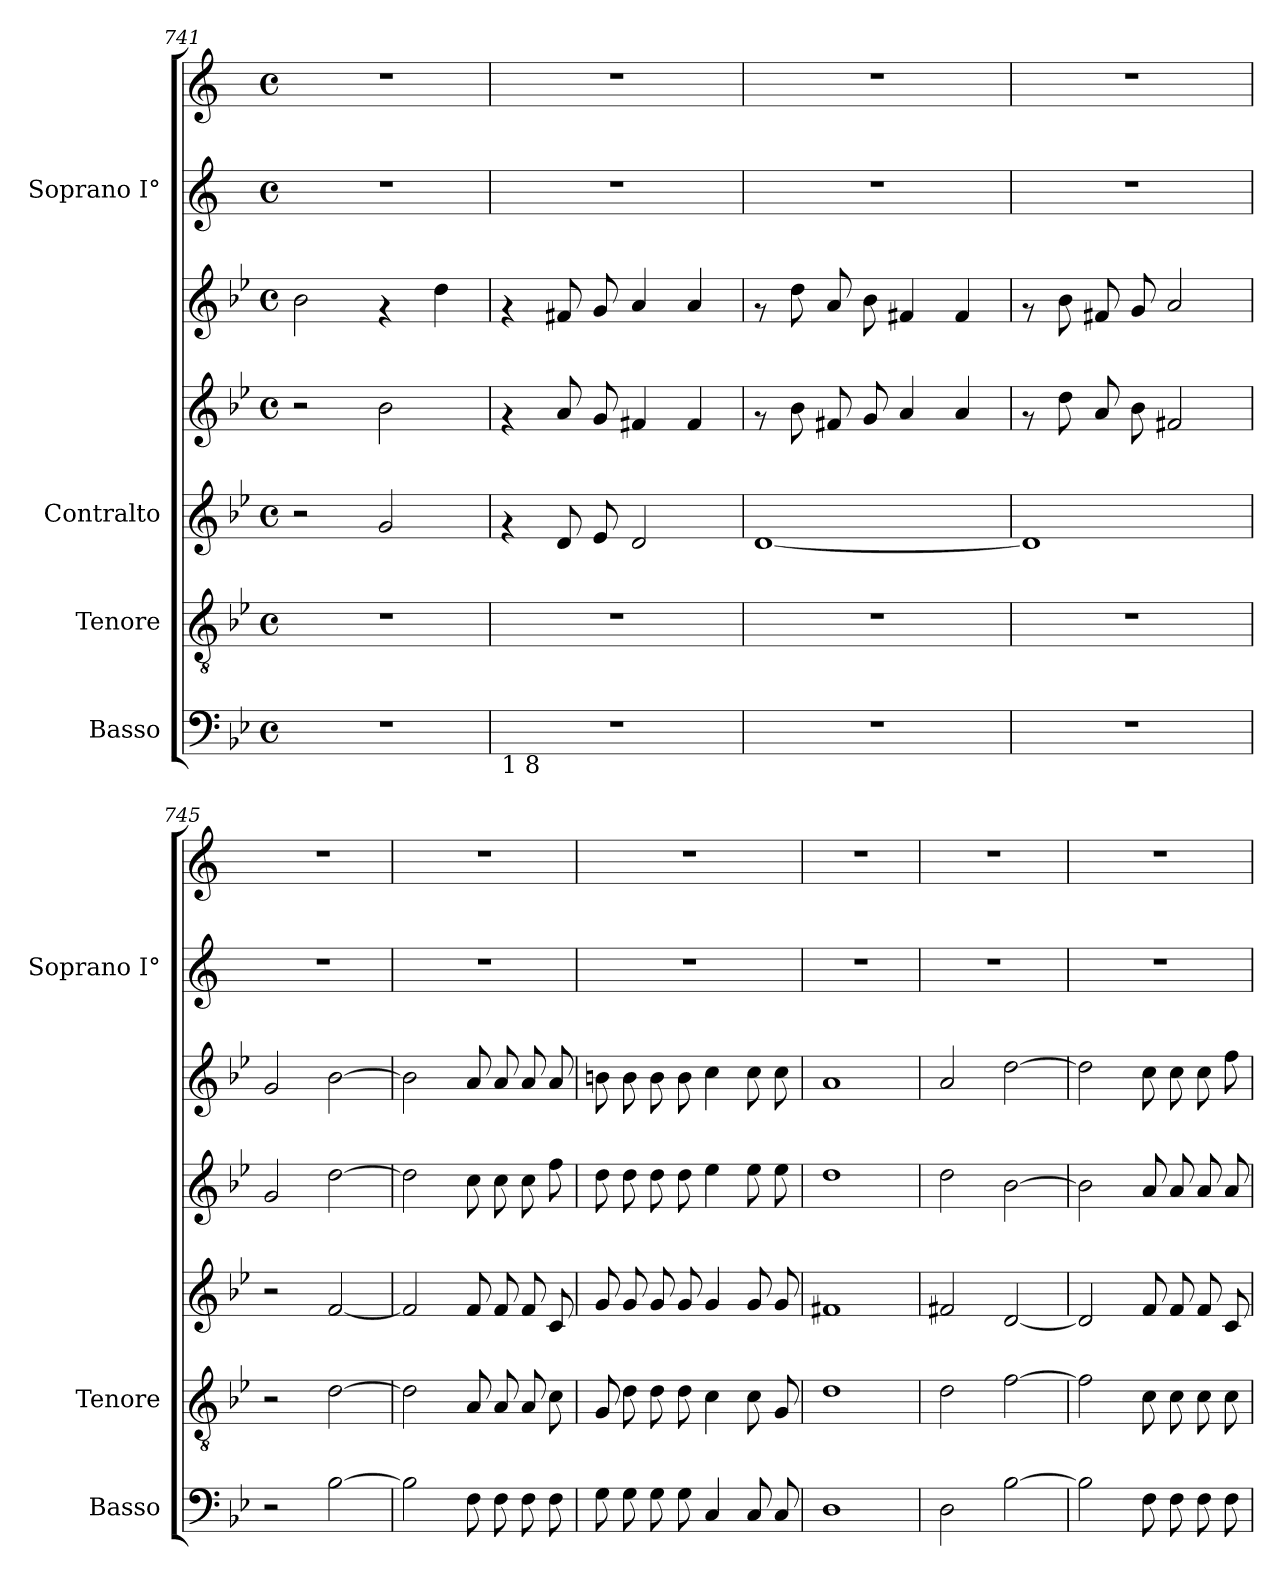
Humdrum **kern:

**kern	**kern	**kern	**kern	**kern	**kern	**kern
*part6	*part5	*part4	*part3	*part2	*part1	*part1
*staff7	*staff6	*staff5	*staff4	*staff3	*staff2	*staff1
*I"Basso	*I"Tenore	*I"Contralto	*	*	*I"Soprano I°	*
*I'Basso	*I'Tenore	*	*	*	*I'Soprano I°	*
*clefF4	*clefGv2	*clefG2	*clefG2	*clefG2	*clefG2	*clefG2
*k[b-e-]	*k[b-e-]	*k[b-e-]	*k[b-e-]	*k[b-e-]	*k[]	*k[]
*B-:	*B-:	*B-:	*B-:	*B-:	*C:	*C:
*M4/4	*M4/4	*M4/4	*M4/4	*M4/4	*M4/4	*M4/4
*met(c)	*met(c)	*met(c)	*met(c)	*met(c)	*met(c)	*met(c)
=741	=741	=741	=741	=741	=741	=741
1r	1r	2r	2r	2b-\	1r	1r
.	.	2g/	2b-\	4rf	.	.
.	.	.	.	4dd\	.	.
!!LO:LB:g=z
=742	=742	=742	=742	=742	=742	=742
!LO:TX:b:t=1 8	!	!	!	!	!	!
1r	1r	4rf	4rf	4rf	1r	1r
.	.	8d/	8a/	8f#X/	.	.
.	.	8e-/	8g/	8g/	.	.
.	.	2d/	4f#X/	4a/	.	.
.	.	.	4f#/	4a/	.	.
=743	=743	=743	=743	=743	=743	=743
1r	1r	[<1d	8rf	8rf	1r	1r
.	.	.	8b-\	8dd\	.	.
.	.	.	8f#X/	8a/	.	.
.	.	.	8g/	8b-\	.	.
.	.	.	4a/	4f#X/	.	.
.	.	.	4a/	4f#/	.	.
=744	=744	=744	=744	=744	=744	=744
1r	1r	1d]	8rf	8rf	1r	1r
.	.	.	8dd\	8b-\	.	.
.	.	.	8a/	8f#X/	.	.
.	.	.	8b-\	8g/	.	.
.	.	.	2f#X/	2a/	.	.
=745	=745	=745	=745	=745	=745	=745
2r	2r	2r	2g/	2g/	1r	1r
[>2B-\	[>2d\	[<2f/	[>2dd\	[>2b-\	.	.
=746	=746	=746	=746	=746	=746	=746
2B-\]	2d\]	2f/]	2dd\]	2b-\]	1r	1r
8F\	8A/	8f/	8cc\	8a/	.	.
8F\	8A/	8f/	8cc\	8a/	.	.
8F\	8A/	8f/	8cc\	8a/	.	.
8F\	8c\	8c/	8ff\	8a/	.	.
!!LO:PB:g=z
=747	=747	=747	=747	=747	=747	=747
8G\	8G/	8g/	8dd\	8bn\	1r	1r
8G\	8d\	8g/	8dd\	8b\	.	.
8G\	8d\	8g/	8dd\	8b\	.	.
8G\	8d\	8g/	8dd\	8b\	.	.
4C/	4c\	4g/	4ee-\	4cc\	.	.
8C/	8c\	8g/	8ee-\	8cc\	.	.
8C/	8G/	8g/	8ee-\	8cc\	.	.
=748	=748	=748	=748	=748	=748	=748
1D	1d	1f#X	1dd	1a	1r	1r
=749	=749	=749	=749	=749	=749	=749
2D\	2d\	2f#X/	2dd\	2a/	1r	1r
[>2B-\	[>2f\	[<2d/	[>2b-\	[>2dd\	.	.
=750	=750	=750	=750	=750	=750	=750
2B-\]	2f\]	2d/]	2b-\]	2dd\]	1r	1r
8F\	8c\	8f/	8a/	8cc\	.	.
8F\	8c\	8f/	8a/	8cc\	.	.
8F\	8c\	8f/	8a/	8cc\	.	.
8F\	8c\	8c/	8a/	8ff\	.	.
=	=	=	=	=	=	=
*-	*-	*-	*-	*-	*-	*-
